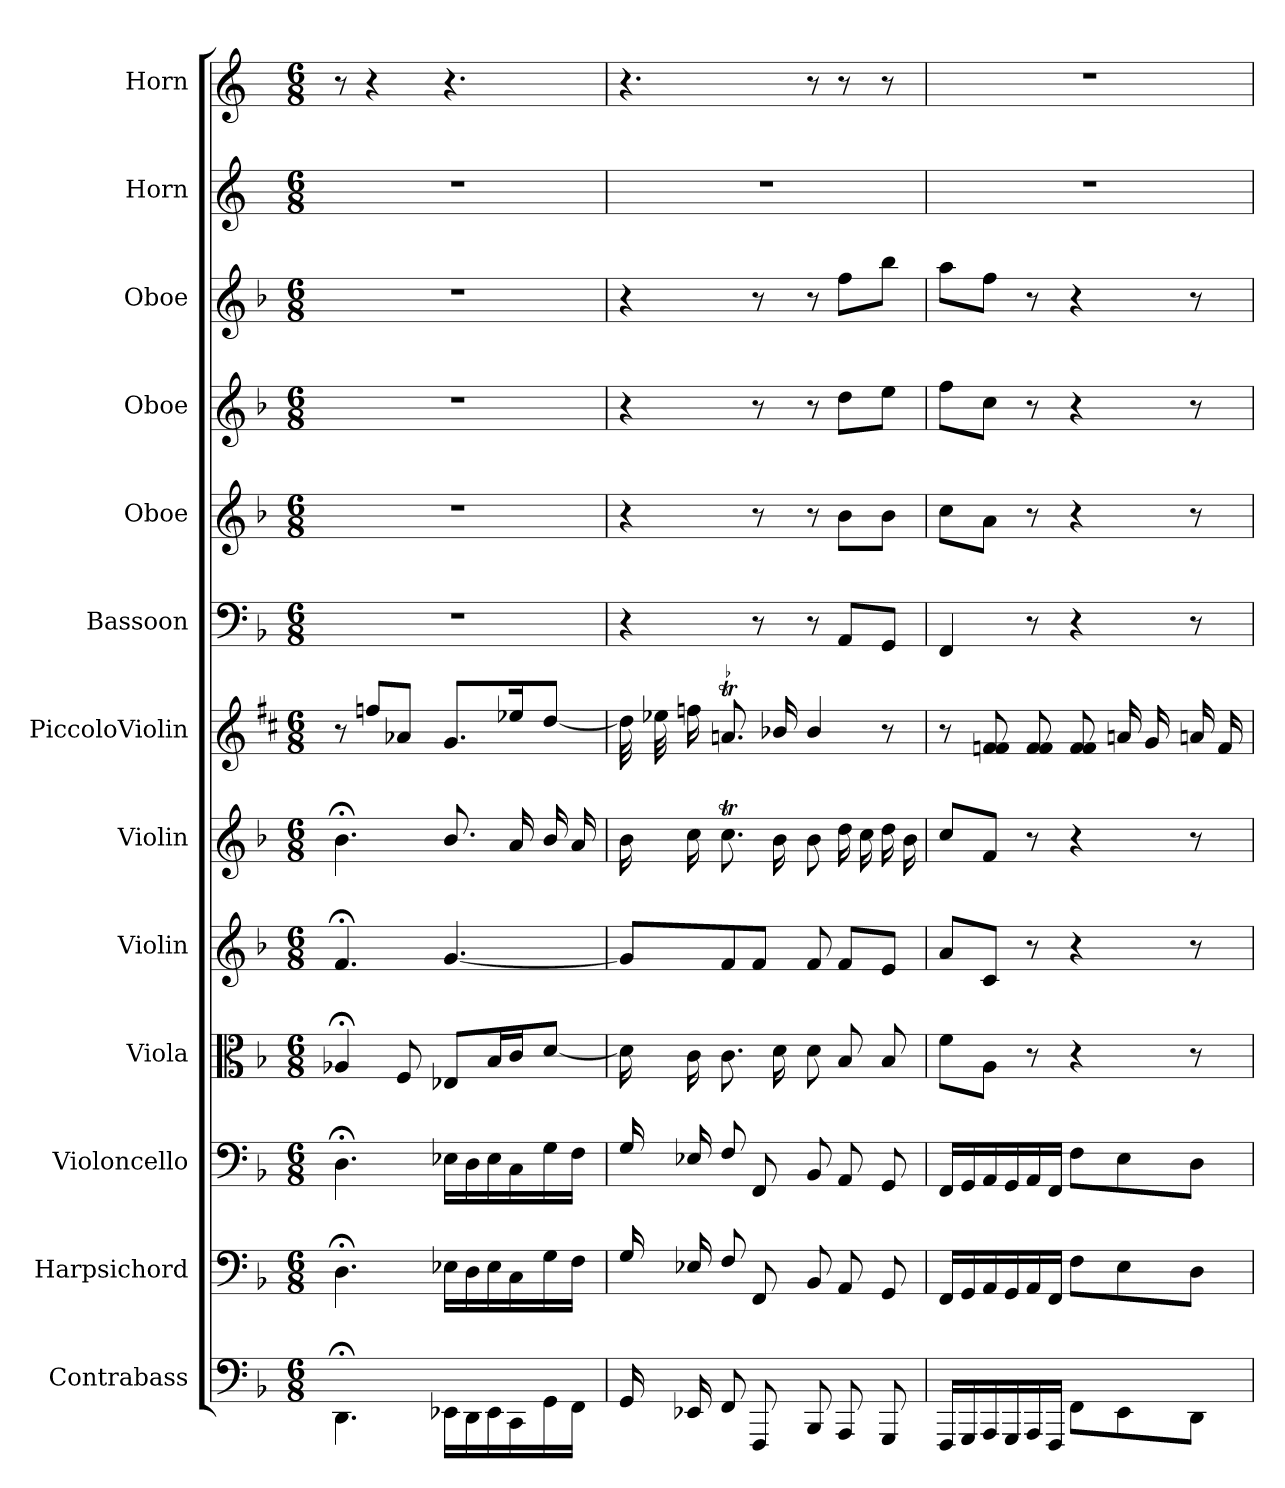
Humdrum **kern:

**kern	**kern	**kern	**kern	**kern	**kern	**kern	**kern	**kern	**kern	**kern	**kern	**kern
*part13	*part12	*part11	*part10	*part9	*part8	*part7	*part6	*part5	*part4	*part3	*part2	*part1
*staff13	*staff12	*staff11	*staff10	*staff9	*staff8	*staff7	*staff6	*staff5	*staff4	*staff3	*staff2	*staff1
*I"Contrabass	*I"Harpsichord	*I"Violoncello	*I"Viola	*I"Violin	*I"Violin	*I"PiccoloViolin	*I"Bassoon	*I"Oboe	*I"Oboe	*I"Oboe	*I"Horn	*I"Horn
*I'Cb	*I'Hpschd	*I'Vc	*I'Vla	*I'Vln	*I'Vln	*	*I'Bsn	*I'Ob	*I'Ob	*I'Ob	*I'Hn	*I'Hn
*clefF4	*clefF4	*clefF4	*clefC3	*clefG2	*clefG2	*clefG2	*clefF4	*clefG2	*clefG2	*clefG2	*clefG2	*clefG2
*k[b-]	*k[b-]	*k[b-]	*k[b-]	*k[b-]	*k[b-]	*k[f#c#]	*k[b-]	*k[b-]	*k[b-]	*k[b-]	*k[]	*k[]
*M6/8	*M6/8	*M6/8	*M6/8	*M6/8	*M6/8	*M6/8	*M6/8	*M6/8	*M6/8	*M6/8	*M6/8	*M6/8
=	=	=	=	=	=	=	=	=	=	=	=	=
4.DD;<\	4.D;<\	4.D;<\	4A-X;</	4.f;</	4.b-;<\	8r	2.r	2.r	2.r	2.r	2.r	8r
.	.	.	.	.	.	8ffn/L	.	.	.	.	.	4r
.	.	.	8F/	.	.	8a-X/J	.	.	.	.	.	.
16EE-X\LL	16E-X\LL	16E-X\LL	8E-X/L	[4.g/	8.b-/	8.g/L	.	.	.	.	.	4.r
16DD\	16D\	16D\	.	.	.	.	.	.	.	.	.	.
16EE-\	16E-\	16E-\	16B-/L	.	.	.	.	.	.	.	.	.
16CC\	16C\	16C\	16c/J	.	16a/	16ee-X/K	.	.	.	.	.	.
16GG\	16G\	16G\	[8d/J	.	16b-/	[8dd/J	.	.	.	.	.	.
16FF\JJ	16F\JJ	16F\JJ	.	.	16a/	.	.	.	.	.	.	.
=83	=83	=83	=83	=83	=83	=83	=83	=83	=83	=83	=83	=83
16GG/	16G/	16G/	16d\]	8g/L]	16b-\	32dd\]	4r	4r	4r	4r	2.r	4.r
.	.	.	.	.	.	32ee-X\	.	.	.	.	.	.
16EE-X/	16E-X/	16E-X/	16c\	.	16cc\	16ffn\	.	.	.	.	.	.
!	!	!	!	!	!	!LO:TR:acc=-	!	!	!	!	!	!
8FF/	8F/	8F/	8.c\	8f/	8.ccT\	8.ant/	.	.	.	.	.	.
8FFF/	8FF/	8FF/	.	8f/J	.	.	8r	8r	8r	8r	.	.
.	.	.	16d\	.	16b-\	16b-X/	.	.	.	.	.	.
8BBB-/	8BB-/	8BB-/	8d\	8f/	8b-\	4b-/	8r	8r	8r	8r	.	8r
8AAA/	8AA/	8AA/	8B-/	8f/L	16dd\	.	8AA/L	8b-\L	8dd\L	8ff\L	.	8r
.	.	.	.	.	16cc\	.	.	.	.	.	.	.
8GGG/	8GG/	8GG/	8B-/	8e/J	16dd\	8r	8GG/J	8b-\J	8ee\J	8bb-\J	.	8r
.	.	.	.	.	16b-\	.	.	.	.	.	.	.
=	=	=	=	=	=	=	=	=	=	=	=	=
16FFF/LL	16FF/LL	16FF/LL	8f\L	8a/L	8cc/L	8r	4FF/	8cc\L	8ff\L	8aa\L	2.r	2.r
16GGG/	16GG/	16GG/	.	.	.	.	.	.	.	.	.	.
16AAA/	16AA/	16AA/	8A\J	8c/J	8f/J	8fn/ 8f/	.	8a\J	8cc\J	8ff\J	.	.
16GGG/	16GG/	16GG/	.	.	.	.	.	.	.	.	.	.
16AAA/	16AA/	16AA/	8r	8r	8r	8f/ 8f/	8r	8r	8r	8r	.	.
16FFF/JJ	16FF/JJ	16FF/JJ	.	.	.	.	.	.	.	.	.	.
8FF\L	8F\L	8F\L	4r	4r	4r	8f/ 8f/	4r	4r	4r	4r	.	.
8EE\	8E\	8E\	.	.	.	16an/	.	.	.	.	.	.
.	.	.	.	.	.	16g/	.	.	.	.	.	.
8DD\J	8D\J	8D\J	8r	8r	8r	16an/	8r	8r	8r	8r	.	.
.	.	.	.	.	.	16f/	.	.	.	.	.	.
=	=	=	=	=	=	=	=	=	=	=	=	=
*-	*-	*-	*-	*-	*-	*-	*-	*-	*-	*-	*-	*-
